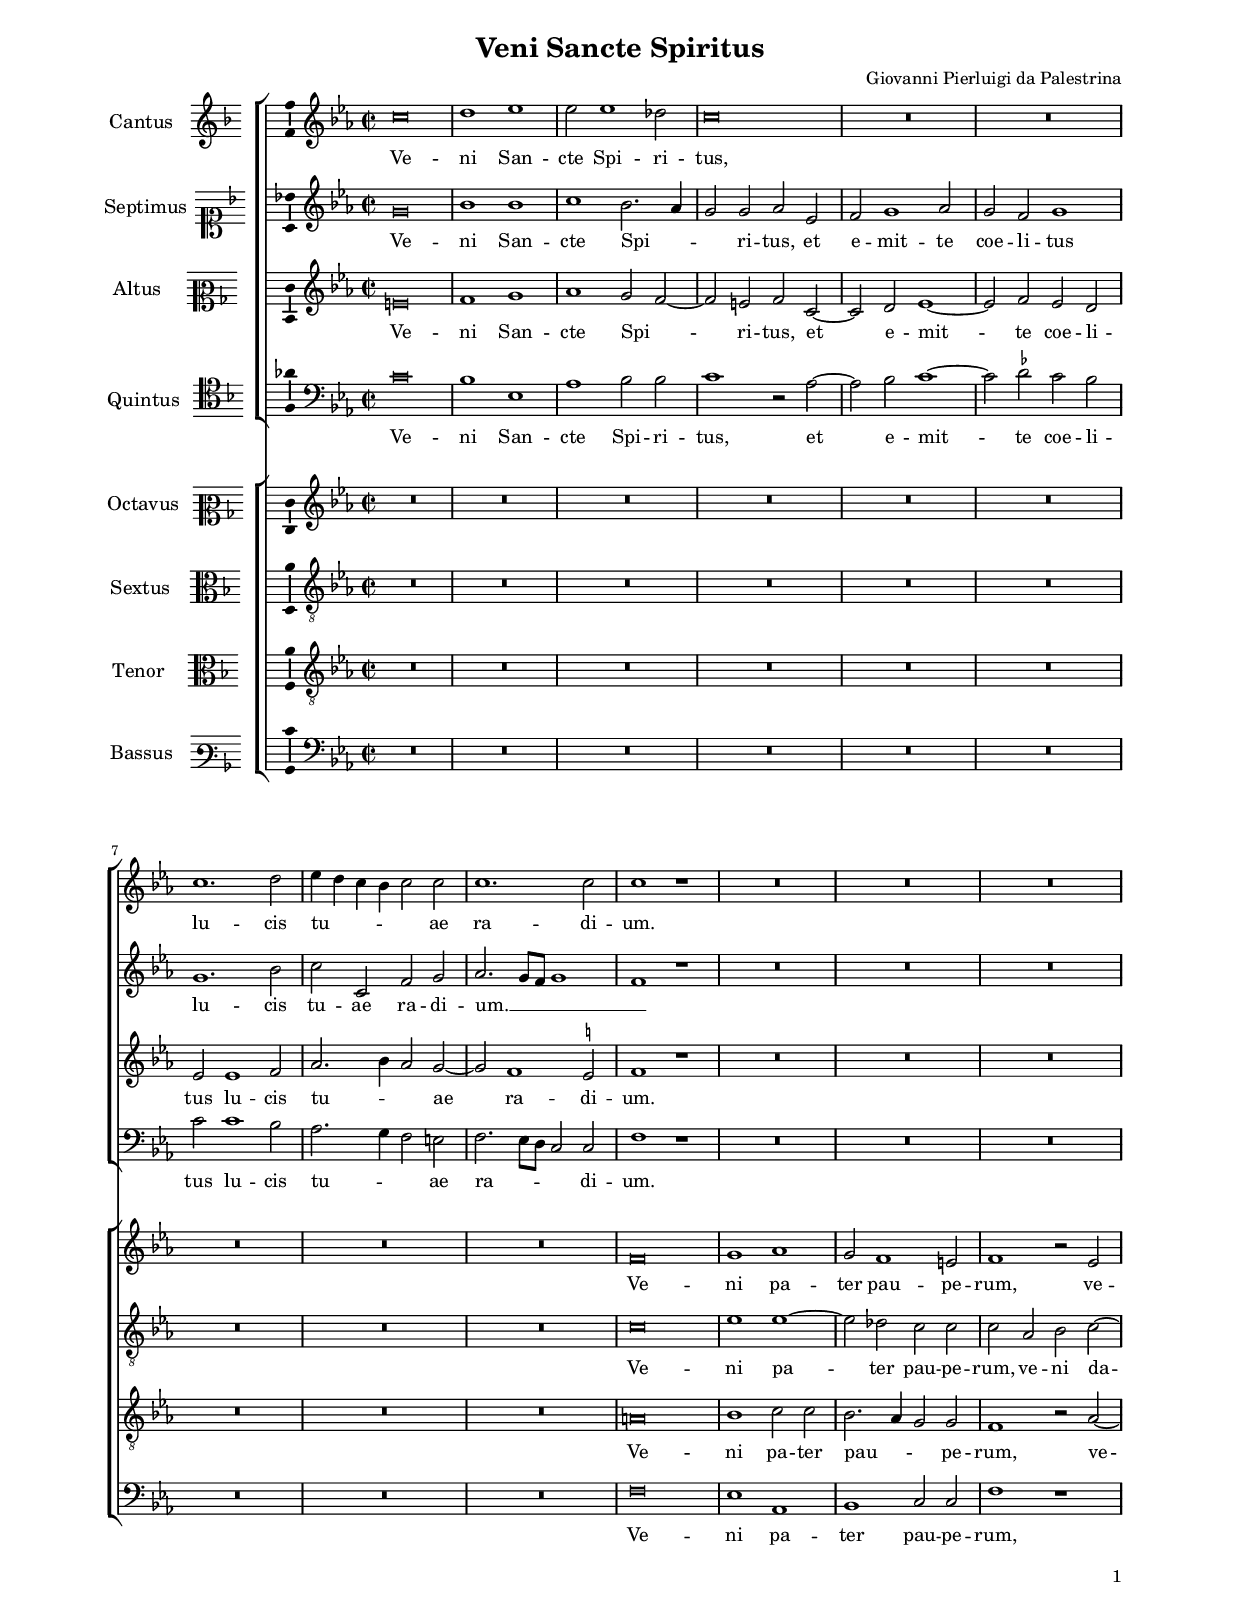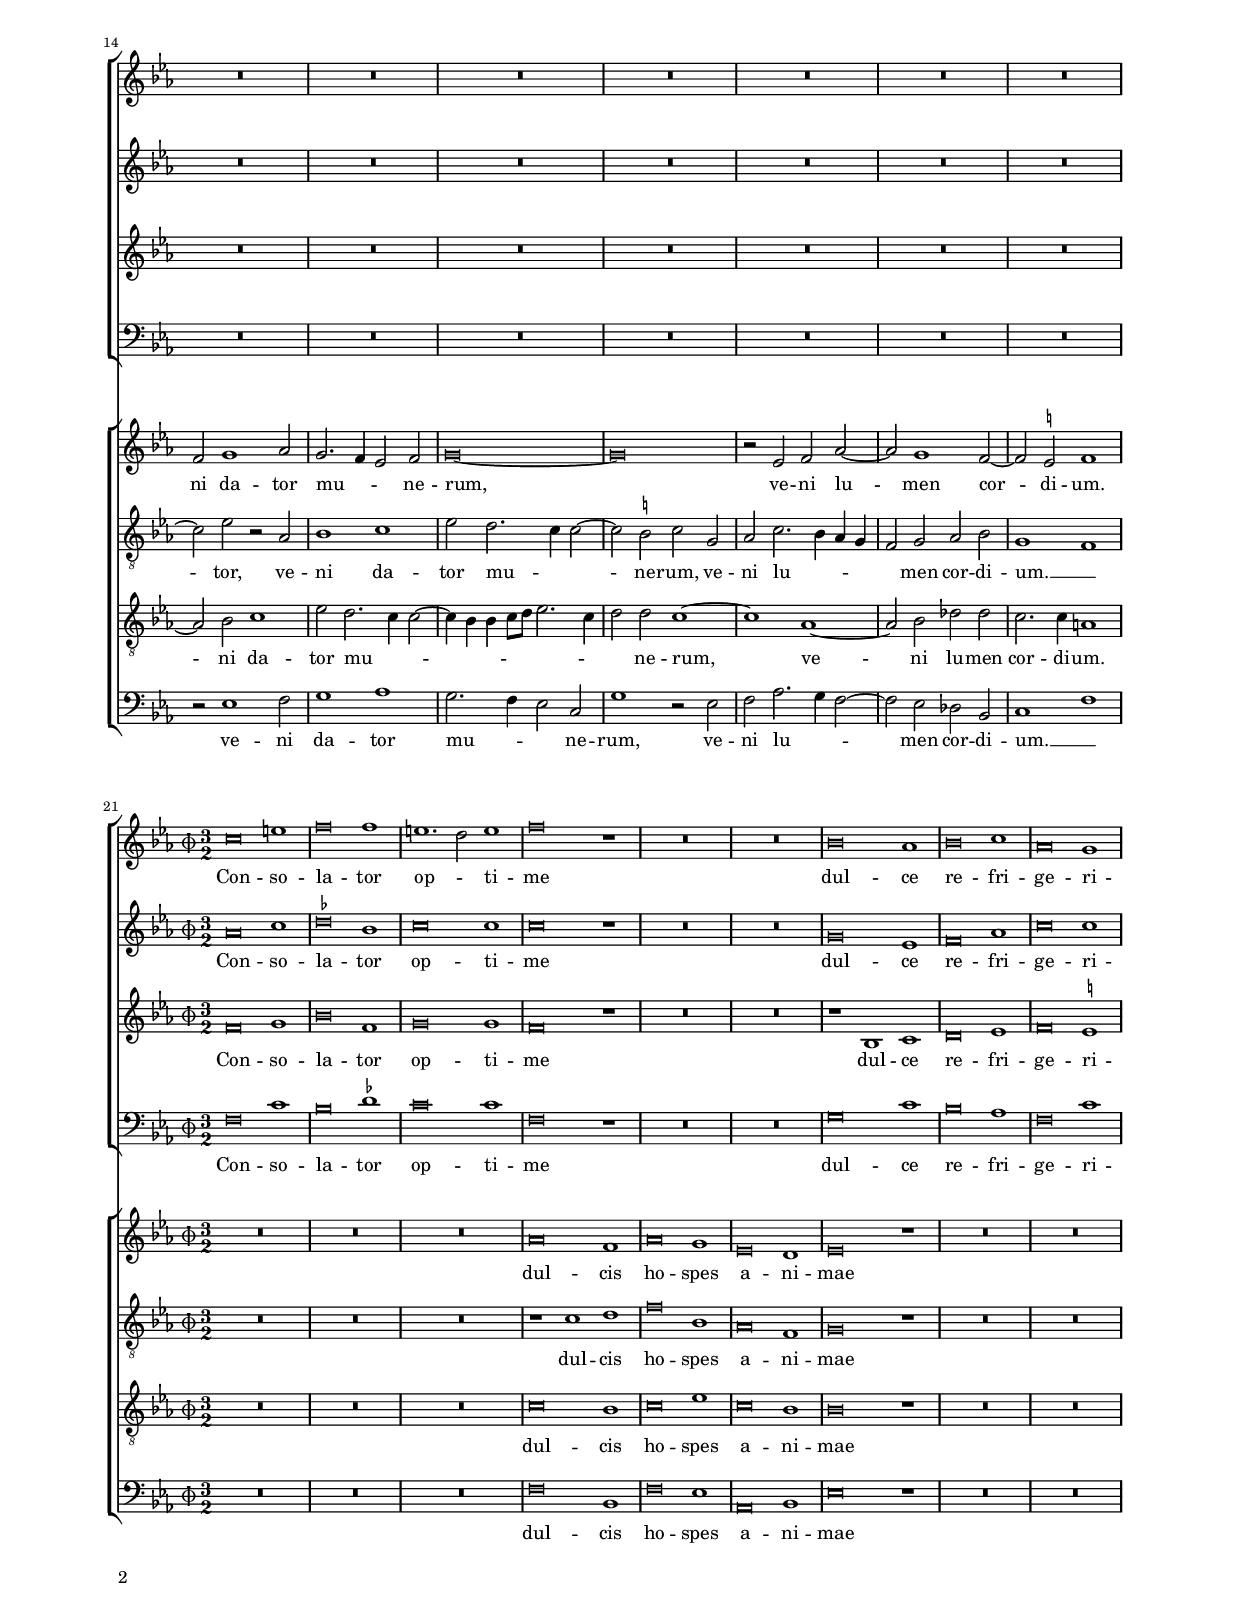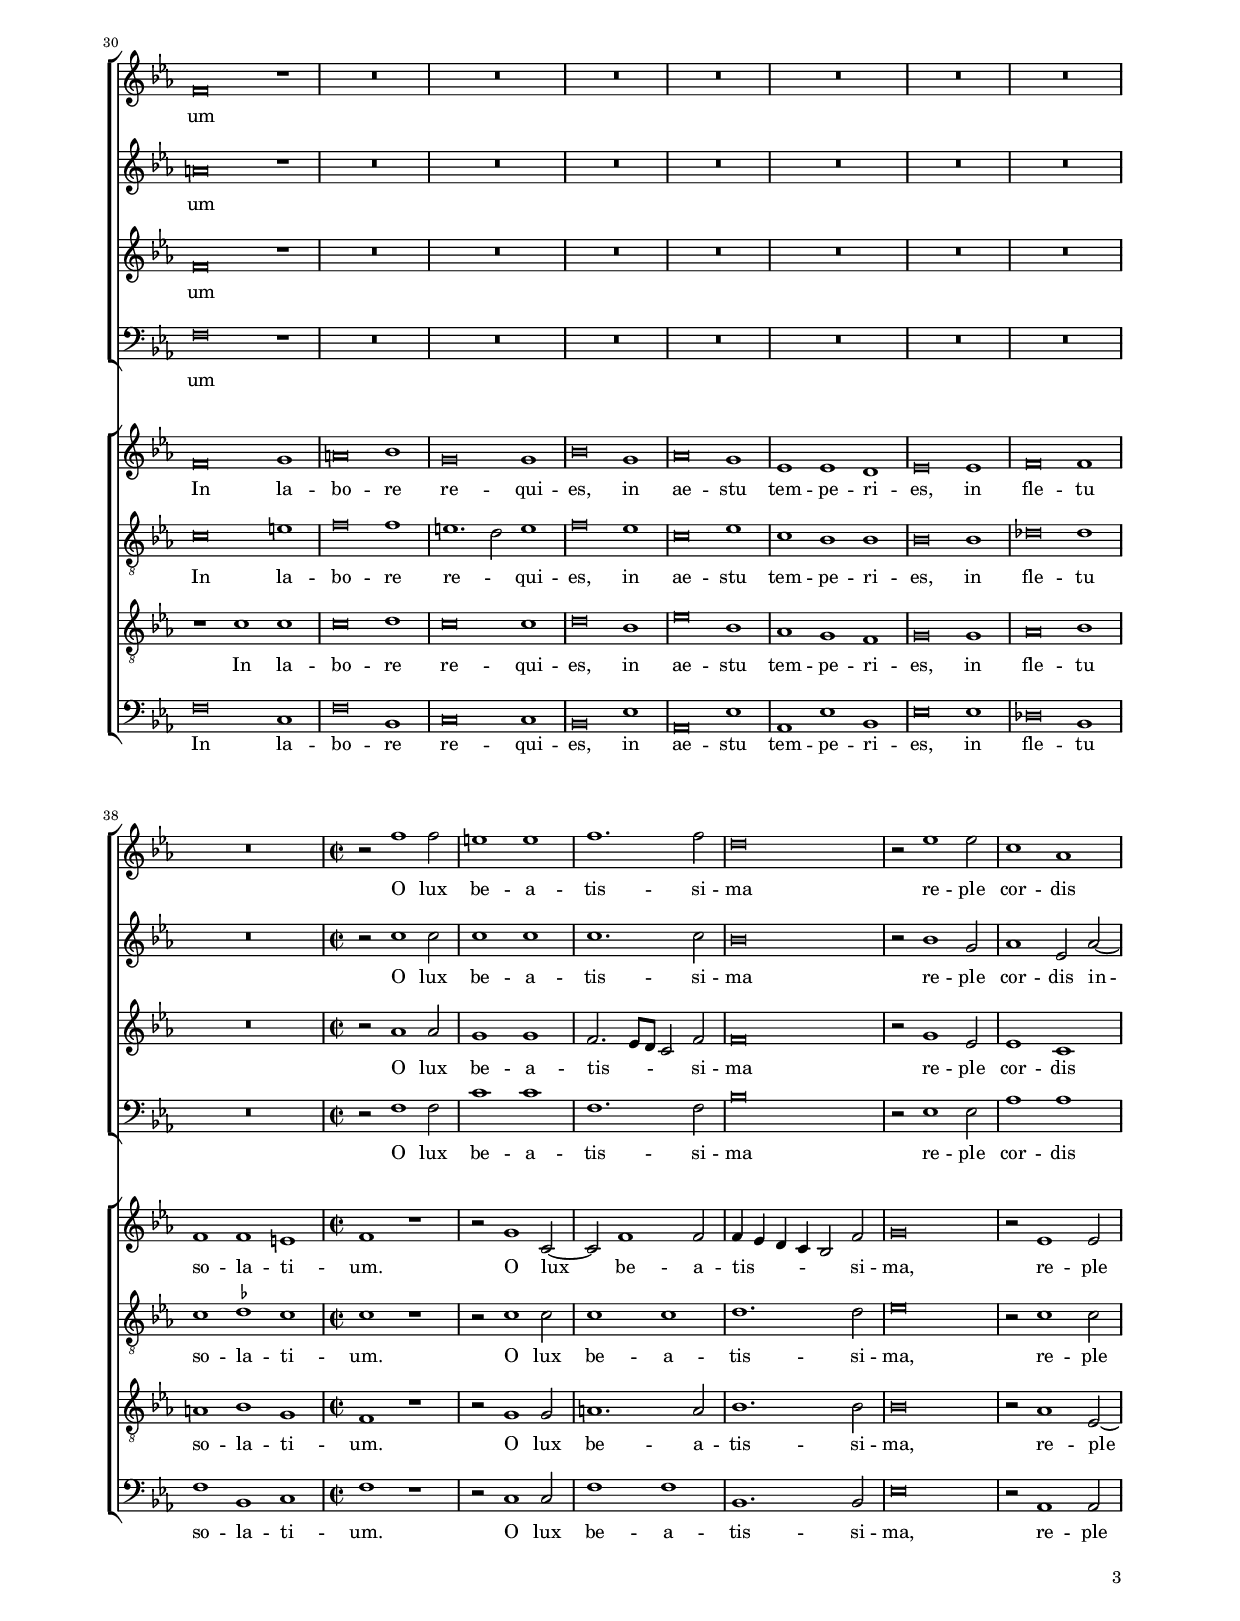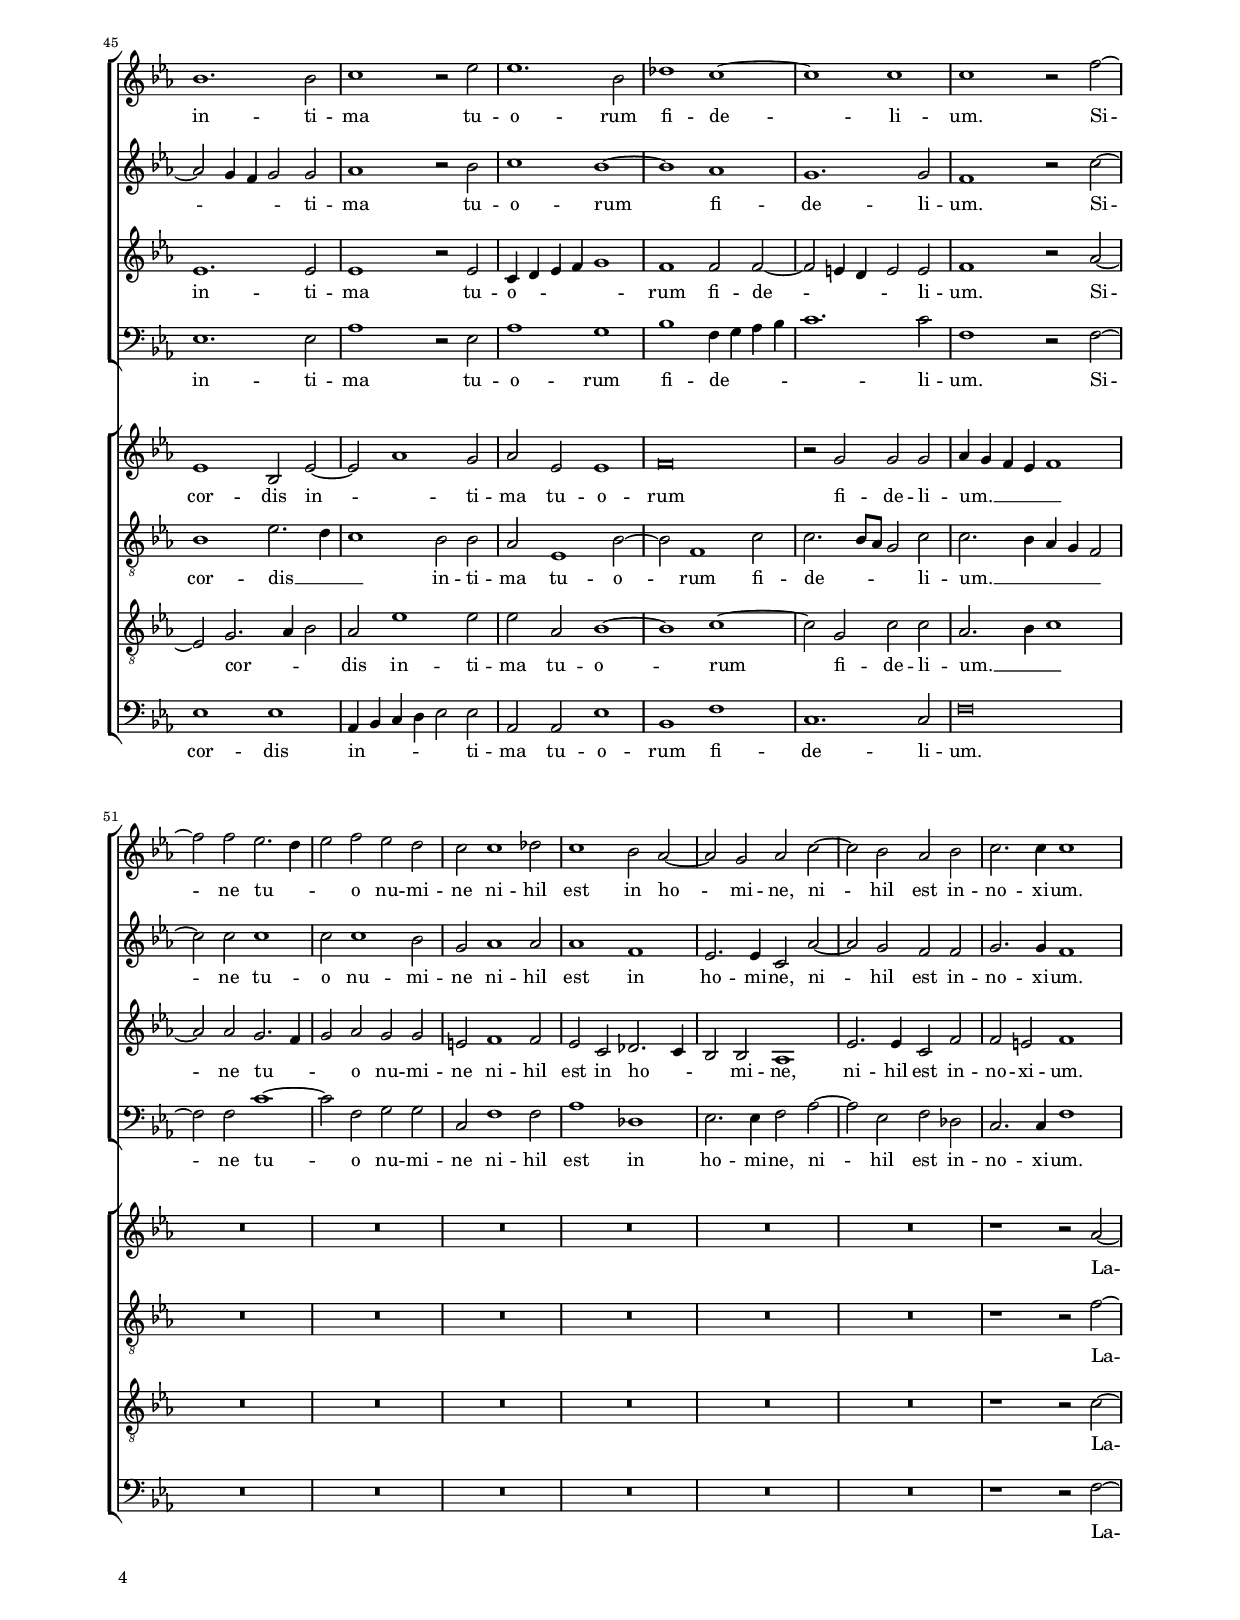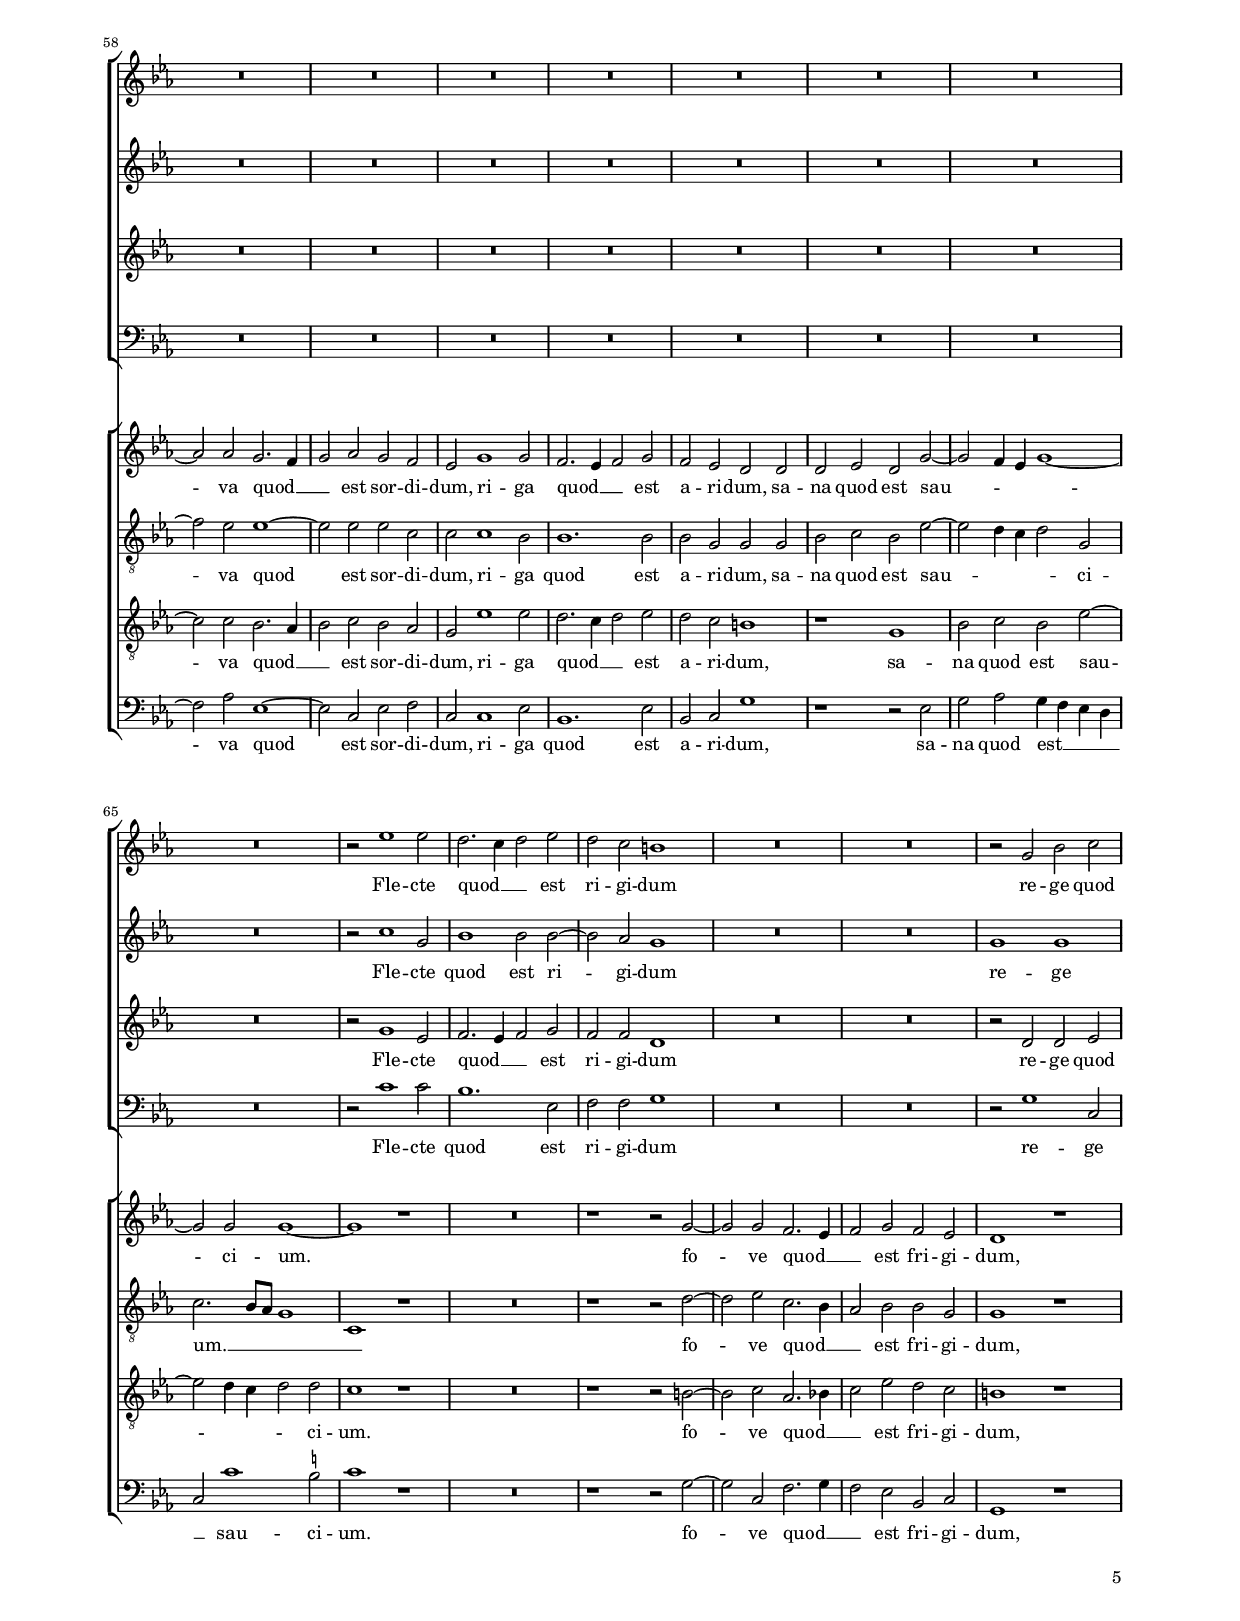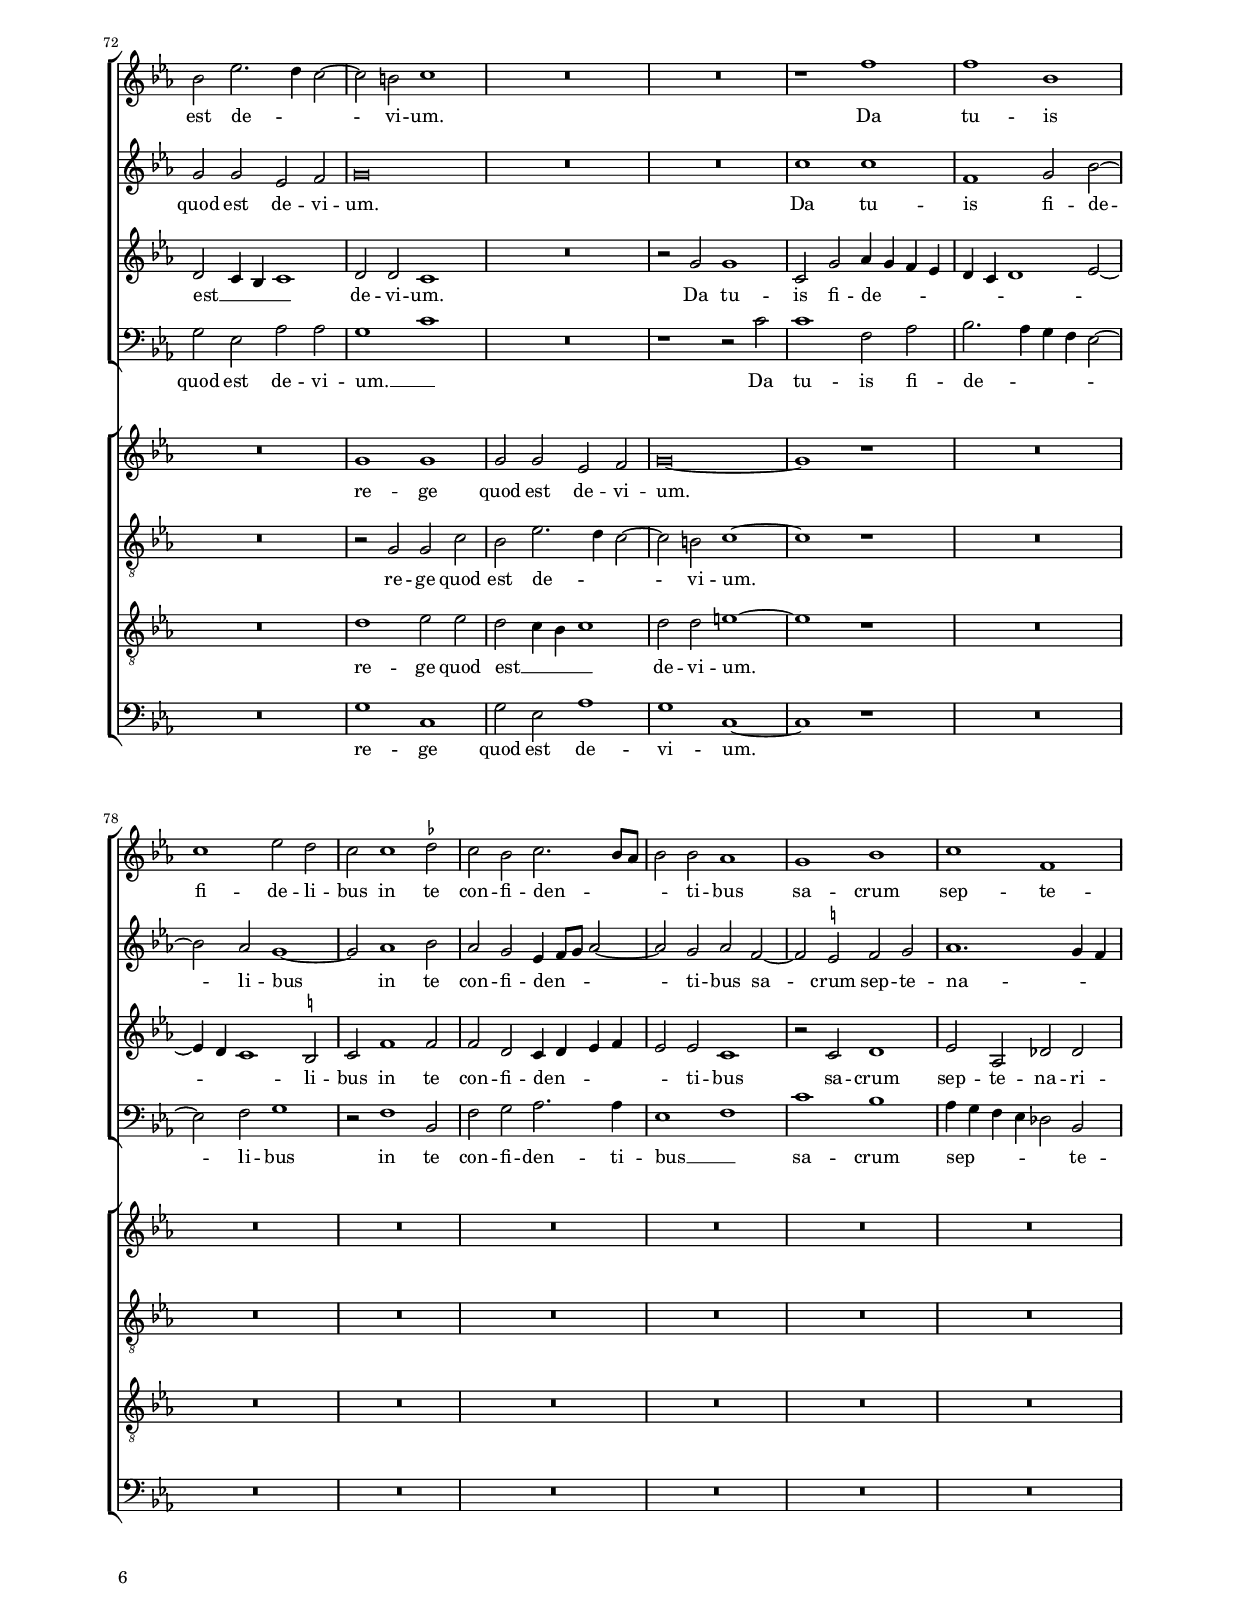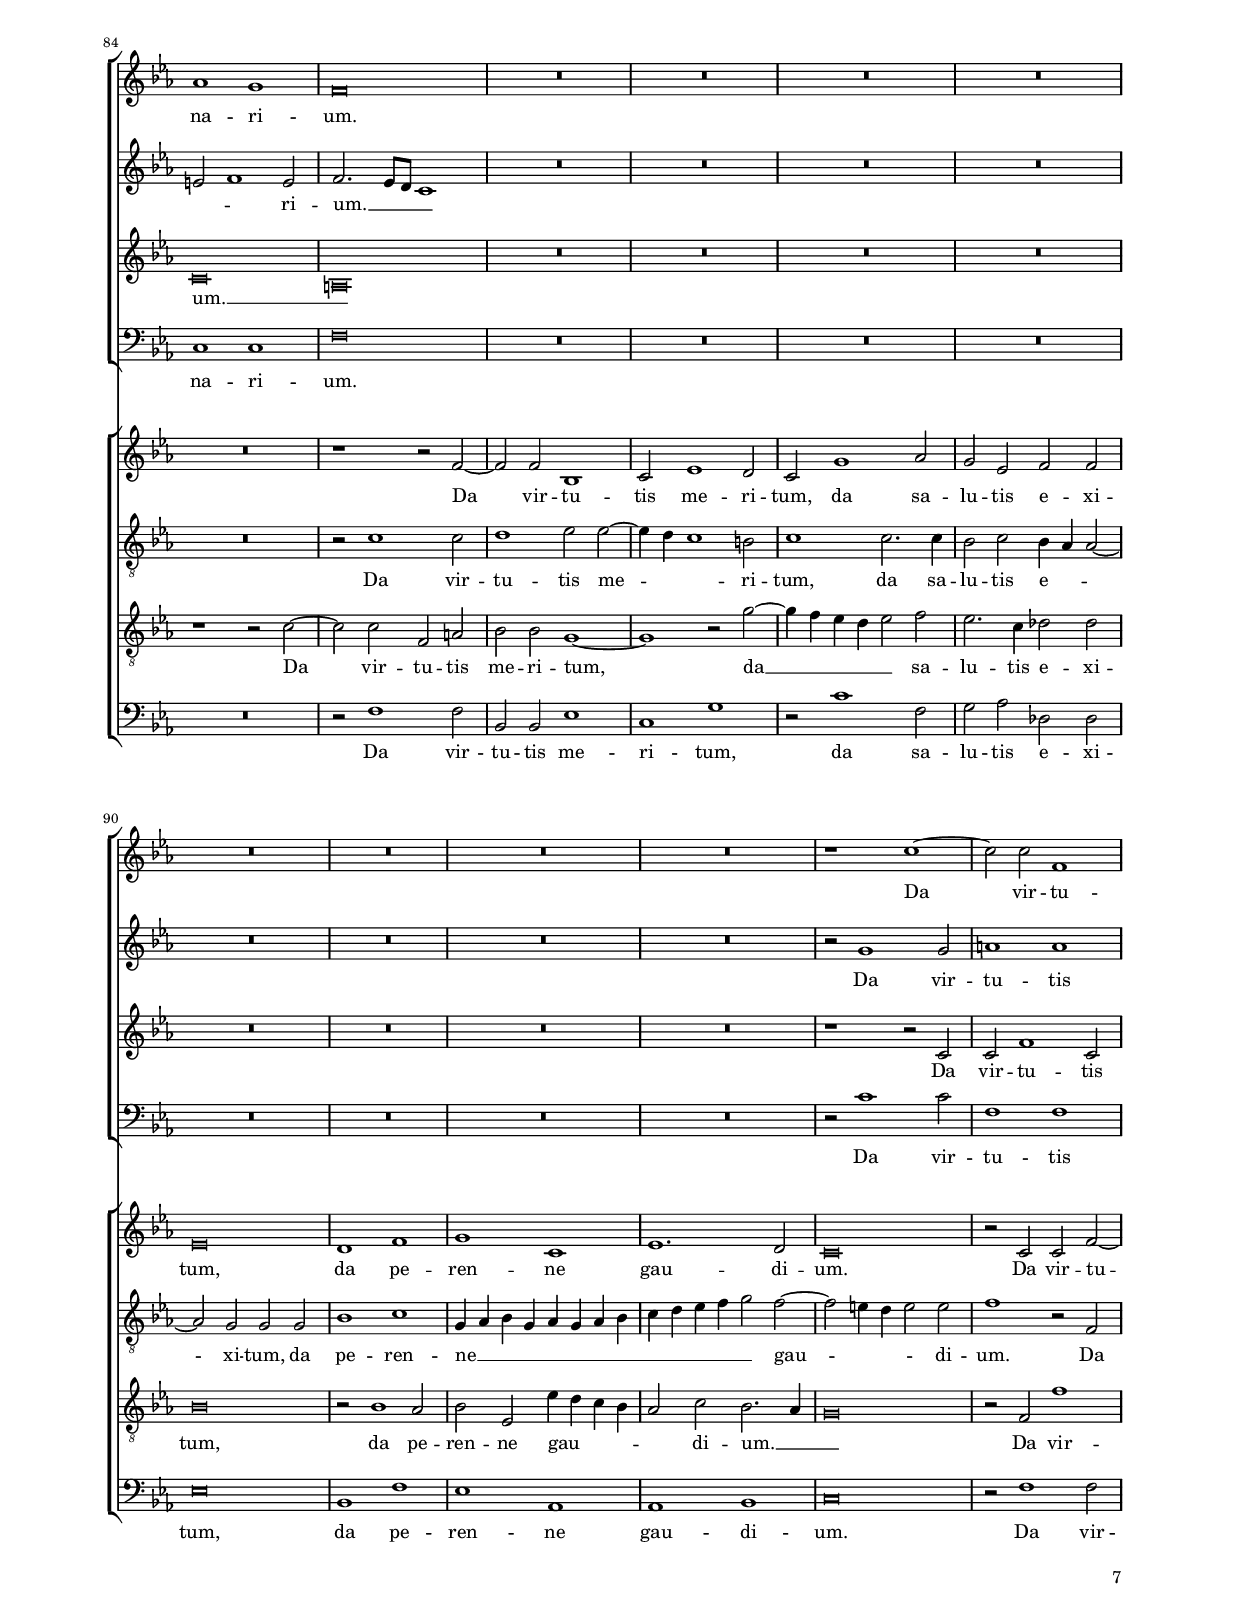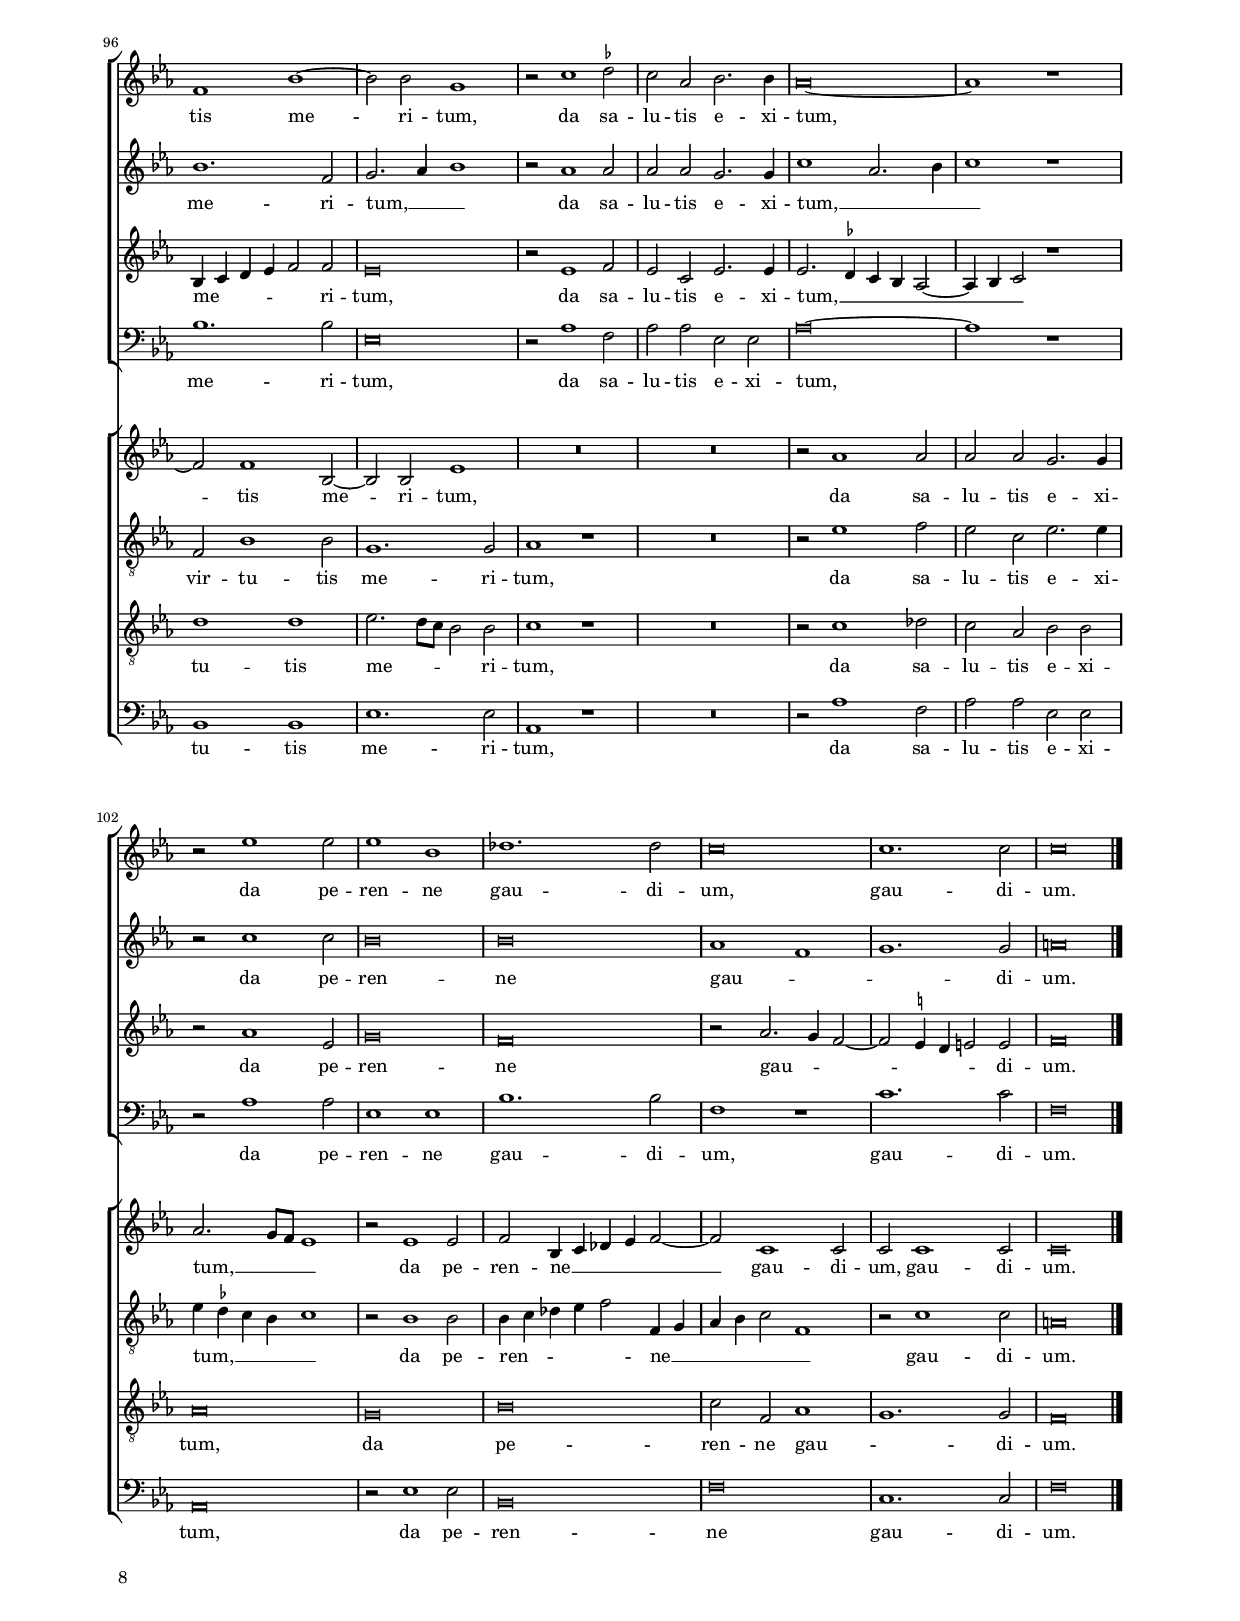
\header 
{
	title="Veni Sancte Spiritus"
	composer="Giovanni Pierluigi da Palestrina"
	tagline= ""
}

\version "2.22.0"
\language deutsch
#(set-global-staff-size 15)
% #(set-default-paper-size "letter")
#(ly:set-option 'point-and-click #f)


#(define ((double-time-signature glyph a b) grob)
   (grob-interpret-markup grob
          (markup #:override '(baseline-skip . 2.5) #:number
                  (#:line ((markup (#:musicglyph glyph))
                           (#:fontsize -1 #:column (a b)))))))

\paper
	{
	top-margin = 2 \cm
	bottom-margin = 1.4 \cm
	left-margin = 2 \cm
	right-margin = 2 \cm
	print-page-number = ##f
	ragged-bottom = ##f
	ragged-last-bottom = ##f
%   systems-per-page = 2
%   page-count = 8
	system-system-spacing = #'((basic-distance . 18) (minimum-distance . 14) (padding . 7) (strechability . 250))
        oddFooterMarkup=\markup   \fill-line { "" \fromproperty #'page:page-number-string }
        evenFooterMarkup=\markup  \fill-line { \fromproperty #'page:page-number-string "" }
        last-bottom-spacing = #'((basic-distance . 12) (minimum-distance . 7) (padding . 3))
	}

    
global =  
	{
	\key f \major
	\time 2/2 \set Score.measureLength = #(ly:make-moment 2/1)
    \set Score.tempoHideNote = ##t
    \tempo 2 = 100
    \skip 1*2*20 \break
    \once \override Score.TimeSignature.stencil = #(double-time-signature "timesig.mensural34" "3" "2") \time 3/1
    \tempo 1 = 130
    \skip 1*3*18
    \time 2/2 \set Score.measureLength = #(ly:make-moment 2/1)
    \tempo 2 = 100
    \skip 1*2*69 \bar "|."
	}

	ficta = { \once \set suggestAccidentals = ##t }
	
	forget = #(define-music-function (music) (ly:music?) #{
	\accidentalStyle forget
	$music
	\accidentalStyle default
	#})

	
incipitcantusprimus = \markup { \score {
	{
	\set Staff.instrumentName = \markup { \fontsize #1 "Cantus" }
	\key f \major
	\clef violin
	s4 \bar ""
	}
	\layout  {
	raggedright = ##t
	indent = 1.6 \cm
	line-width = 2.2\cm
	\context { \Staff \remove Time_signature_engraver }
	\override Staff.Clef.Y-extent = #'(0 . 0)
	}} \hspace #1 }
      
incipitaltusprimus = \markup { \score {
	{
	\set Staff.instrumentName = \markup { \fontsize #1 "Septimus" }
	\key f \major
	\clef soprano
	s4 \bar ""
	}
	\layout  {
	raggedright = ##t
	indent = 1.6 \cm
	line-width = 2.2\cm
	\context { \Staff \remove Time_signature_engraver }
	\override Staff.Clef.Y-extent = #'(0 . 0)
	}} \hspace #1 }
      
incipittenorprimus = \markup { \score {
	{
	\set Staff.instrumentName = \markup { \fontsize #1 "Altus" }
	\key f \major
	\clef mezzosoprano
	s4 \bar ""
	}
	\layout  {
	raggedright = ##t
	indent = 1.6 \cm
	line-width = 2.2\cm
	\context { \Staff \remove Time_signature_engraver }
	\override Staff.Clef.Y-extent = #'(0 . 0)
	}} \hspace #1 }

incipitbassusprimus = \markup { \score {
	{
	\set Staff.instrumentName = \markup { \fontsize #1 "Quintus" }
	\key f \major
	\clef tenor
        s4 \bar ""
	}
	\layout  {
	raggedright = ##t
	indent = 1.6 \cm
	line-width = 2.2\cm
	\context { \Staff \remove Time_signature_engraver }
	\override Staff.Clef.Y-extent = #'(0 . 0)
	}} \hspace #1 }

    
incipitcantussecundus = \markup { \score {
	{
	\set Staff.instrumentName = \markup { \fontsize #1 "Octavus" }
	\key f \major
	\clef mezzosoprano
	s4 \bar ""
	}
	\layout  {
	raggedright = ##t
	indent = 1.6 \cm
	line-width = 2.2\cm
	\context { \Staff \remove Time_signature_engraver }
	\override Staff.Clef.Y-extent = #'(0 . 0)
	}} \hspace #1 }


incipitaltussecundus = \markup { \score {
	{
	\set Staff.instrumentName = \markup { \fontsize #1 "Sextus" }
	\key f \major
	\clef alto
	s4 \bar ""
	}
	\layout  {
	raggedright = ##t
	indent = 1.6 \cm
	line-width = 2.2\cm
	\context { \Staff \remove Time_signature_engraver }
	\override Staff.Clef.Y-extent = #'(0 . 0)
	}} \hspace #1 }


incipittenorsecundus = \markup { \score {
	{
	\set Staff.instrumentName = \markup { \fontsize #1 "Tenor" }
	\key f \major
	\clef alto
	s4 \bar ""
	}
	\layout  {
	raggedright = ##t
	indent = 1.6 \cm
	line-width = 2.2\cm
	\context { \Staff \remove Time_signature_engraver }
	\override Staff.Clef.Y-extent = #'(0 . 0)
	}} \hspace #1 }	


incipitbassussecundus = \markup { \score {
	{
	\set Staff.instrumentName = \markup { \fontsize #1 "Bassus" }
	\key f \major
	\clef varbaritone
	s4 \bar ""
	}
	\layout  {
	raggedright = ##t
	indent = 1.6 \cm
	line-width = 2.2\cm
	\context { \Staff \remove Time_signature_engraver }
	\override Staff.Clef.Y-extent = #'(0 . 0)
	}} \hspace #1 }

   
cantusprimus =  \relative c'' % Cantus with violin clef
	{
	d\breve
	e1 f
	f2 f1 es2
	d\breve
%5
	R\breve |
	R\breve
	d1. e2
	f4 e d c d2 d
	d1. d2
%10
	d1 r |
	R\breve
	R\breve
	R\breve
	R\breve
%15
	R\breve |
	R\breve
	R\breve
	R\breve
	R\breve
%20
	R\breve |
% Triple time
    d\breve fis1
	g\breve g1
	fis1. e2 fis1
	g\breve r1
%25
    R\breve.
	R\breve. |
	c,\breve b1
	c\breve d1
	b\breve a1
%30
    g\breve r1
	R\breve. |
	R\breve.
	R\breve.
	R\breve.
%35
    R\breve.
	R\breve. |
	R\breve.
    R\breve.	
% End of triple time
	r2 g'1 g2
%40
	fis1 fis |
	g1. g2
	e\breve
	r2 f1 f2
	d1 b
%45
	c1. c2 |
	d1 r2 f
	f1. c2
	es1 d~
	d1 d
%50
	d1 r2 g~ |
	g2 g f2. e4
	f2 g f e
	d2 d1 es2
	d1 c2 b~
%55
	b2 a b d~ |
	d2 c b c
	d2. d4 d1
	R\breve
	R\breve
%60
	R\breve |
	R\breve
	R\breve
	R\breve
	R\breve
%65
	R\breve |
	r2 f1 f2
	e2. d4 e2 f
	e2 d cis1
	R\breve
%70
	R\breve |
	r2 a c d
	c2 f2. e4 d2~
	d2 cis d1
	R\breve
%75
	R\breve |
	r1 g
	g1 c,
	d1 f2 e
	d2 d1 \ficta es2
%80
	d2  c d2. c8 b |
	c2 c b1
	a1 c
	d1 g,
	b1 a
%85
	g\breve |
	R\breve
	R\breve
	R\breve
	R\breve
%90
	R\breve |
	R\breve
	R\breve
	R\breve
	r1 d'~
%95
	d2 d g,1 |
	g1 c~
	c2 c a1
	r2 d1 \ficta es2
	d2 b c2. c4
%100
	b\breve~ |
	b1 r
	r2 f'1 f2
	f1 c
	es1. es2
%105
	d\breve |
	d1. d2
	d\breve |
	}

altusprimus =  \relative c' % Septimus with soprano clef
    {
	a'\breve
	c1 c
	d1 c2. b4
	a2 a b f
%5
	g2 a1 b2 |
	a2 g a1
	a1. c2
	d2 d, g a
	b2. a8 g a1
%10
	g1 r |
	R\breve
	R\breve
	R\breve
	R\breve
%15
	R\breve |
	R\breve
	R\breve
	R\breve
	R\breve
%20
	R\breve |
% Triple time
    b\breve d1
	\ficta es\breve c1
	d\breve d1
	d\breve r1
%25
    R\breve.
	R\breve. |
	a\breve f1
	g\breve b1
	d\breve d1
%30
    h\breve r1
	R\breve. |
	R\breve.
	R\breve.
	R\breve.
%35
    R\breve.
	R\breve. |
	R\breve.
	R\breve.
% End of triple time
	r2 d1 d2
%40
    d1 d
    d1. d2 |	
	c\breve
	r2 c1 a2
	b1 f2 b~
%45
    b2 a4 g a2 a
	b1 r2 c |
	d1 c~
	c1 b
	a1. a2
%50
    g1 r2 d'~
    d2 d d1 |	
	d2 d1 c2
	a2 b1 b2
	b1 g
%55
    f2. f4 d2 b'~
	b2 a g g |
	a2. a4 g1
	R\breve
	R\breve
%60
    R\breve
	R\breve |
	R\breve
	R\breve
	R\breve
%65
    R\breve
	r2 d'1 a2 |
	c1 c2 c~
	c2 b a1
	R\breve
%70
    R\breve
	a1 a |
	a2 a f g
	a\breve
	R\breve
%75
    R\breve
	d1 d |
	g,1 a2 c~
	c2 b a1~
	a2 b1 c2
%80
    b2 a f4 g8 a b2~
	b2 a b g~ |
	g2 \ficta fis g a
	b1. a4 g
	fis2 g1 fis2
%85
    g2. f8 e d1
	R\breve |
	R\breve
	R\breve
	R\breve
%90
    R\breve
	R\breve |
	R\breve
	R\breve
	r2 a'1 a2
%95
    h1 h
	c1. g2 |
	a2. b4 c1
	r2 b1 b2
	b2 b a2. a4
%100
    d1 b2. c4
	d1 r |
	r2 d1 d2
	c\breve
	c\breve
%105
    b1 g
	a1. a2 |
	h\breve |
	}

tenorprimus =  \relative c' % Altus with mezzosoprano clef
	{
	fis\breve
	g1 a
	b1 a2 g~
	g2 fis g d~
%5
	d2 e f1~ |
	f2 g f e
	f2 f1 g2
	b2. c4 b2 a~
	a2 g1 \ficta fis2
%10
	g1 r |
	R\breve
	R\breve
	R\breve
	R\breve
%15
	R\breve |
	R\breve
	R\breve
	R\breve
	R\breve
%20
	R\breve |
% Triple time
	g\breve a1
	c\breve g1
	a\breve a1
	g\breve r1
%25
	R\breve. |
	R\breve.
	r1 c, d
	e\breve f1
	g\breve \ficta fis1
%30
	g\breve r1 |
	R\breve.
	R\breve.
	R\breve.
	R\breve.
%35
	R\breve. |
	R\breve.
	R\breve.
	R\breve.
% End of triple time
    r2 b1 b2
%40
	a1 a |
	g2. f8 e d2 g
	g\breve
	r2 a1 f2
	f1 d
%45
	f1. f2 |
	f1 r2 f
	d4 e f g a1
	g1 g2 g~
	g2 fis4 e fis2 fis
%50
	g1 r2 b~ |
	b2 b a2. g4
	a2 b a a
	fis2 g1 g2
	f2 d es2. d4
%55
    c2 c b1 |	
	f'2. f4 d2 g
	g2 fis g1
	R\breve
	R\breve
%60
	R\breve |
	R\breve
	R\breve
	R\breve
	R\breve
%65
	R\breve |
	r2 a1 f2
	g2. f4 g2 a
	g2 g e1
	R\breve
%70
	R\breve |
	r2 e e f
	e2 d4 c d1
	e2 e d1
	R\breve
%75
	r2 a' a1 |
	d,2 a' b4 a g f
	e4 d e1 f2~
	f4 e d1 \ficta cis2
	d2 g1 g2
%80
	g2 e d4 e f g |
	f2 f d1
	r2 d e1
	f2 b, es es
	d\breve
%85
	h\breve |
	R\breve
	R\breve
	R\breve
	R\breve
%90
	R\breve |
	R\breve
	R\breve
	R\breve
	r1 r2 d
%95
	d2 g1 d2 |
	c4 d e f g2 g
	f\breve
	r2 f1 g2
	f2 d f2. f4
%100
	f2. \ficta es4 d c b2~ |
	b4 c d2 r1
	r2 b'1 f2
	a\breve
	g\breve
%105
	r2 b2. a4 g2~ |
	g2 \ficta fis4 e fis!2 fis
	g\breve |
	}

bassusprimus  =  \relative c % Quintus with tenor clef
	{
	d'\breve
	c1 f,
	b1 c2 c
	d1 r2 b~
%5
	b2 c d1~ |
	d2 \ficta es d c
	d2 d1 c2
	b2. a4 g2 fis
	g2. f8 e d2 d
%10
	g1 r |
	R\breve
	R\breve
	R\breve
	R\breve
%15
	R\breve |
	R\breve
	R\breve
	R\breve
	R\breve
%20
	R\breve |
% Triple time
    g\breve d'1
	c\breve \ficta es1
	d\breve d1
	g,\breve r1
%25
	R\breve. |
	R\breve.
	a\breve d1
	c\breve b1
	g\breve d'1
%30
	g,\breve r1 |
	R\breve.
	R\breve.
	R\breve.
	R\breve.
%35
	R\breve. |
	R\breve.
	R\breve.
	R\breve.
% End of triple time
	r2 g1 g2
%40
	d'1 d |
	g,1. g2
	c\breve
	r2 f,1 f2
	b1 b
%45
	f1. f2 |
	b1 r2 f
	b1 a
	c1 g4 a b c
	d1. d2
%50
	g,1 r2 g~ |
	g2 g d'1~
	d2 g, a a
	d,2 g1 g2
	b1 es,
%55
	f2. f4 g2 b~ |
	b2 f g es
	d2. d4 g1
	R\breve
	R\breve
%60
	R\breve |
	R\breve
	R\breve
	R\breve
	R\breve
%65
	R\breve |
	r2 d'1 d2
	c1. f,2
	g2 g a1
	R\breve
%70
	R\breve |
	r2 a1 d,2
	a'2 f b b
	a1 d
	R\breve
%75
	r1 r2 d |
	d1 g,2 b
	c2. b4 a g f2~
	f2 g a1
	r2 g1 c,2
%80
	g'2 a b2. b4 |
	f1 g
	d'1 c
	b4 a g f es2 c
	d1 d
%85
	g\breve |
	R\breve
	R\breve
	R\breve
	R\breve
%90
	R\breve |
	R\breve
	R\breve
	R\breve
	r2 d'1 d2
%95
	g,1 g |
	c1. c2
	f,\breve
	r2 b1 g2
	b2 b f f
%100
	b\breve~ |
	b1 r
	r2 b1 b2
	f1 f
	c'1. c2
%105
	g1 r |
	d'1. d2
	g,\breve |
	}

        
cantussecundus =  \relative c' % Octavus with mezzosoprano clef
	{
	R\breve
	R\breve
	R\breve
	R\breve
%5
	R\breve |
	R\breve
	R\breve
	R\breve
	R\breve
%10
	g'\breve |
	a1 b
	a2 g1 fis2
	g1 r2 f
	g2 a1 b2
%15
	a2. g4 f2 g |
	a\breve~
	a\breve
	r2 f g b~
	b2 a1 g2~
%20
	g2 \ficta fis g1 |
% Triple time
    R\breve.
	R\breve.
	R\breve.
	b\breve g1
%25
	b\breve a1 |
	f\breve e1
	f\breve r1
	R\breve.
	R\breve.
%30
	g\breve a1 |
	h\breve c1
	a\breve a1
	c\breve a1
	b\breve a1
%35
	f1 f e |
	f\breve f1
	g\breve g1
	g1 g fis
% End of triple time
	g1 r
%40
	r2 a1 d,2~ |
	d2 g1 g2
	g4 f e d c2 g'
	a\breve
	r2 f1 f2
%45
	f1 c2 f~ |
	f2 b1 a2
	b2 f f1
	g\breve
	r2 a a a
%50
	b4 a g f g1 |
	R\breve
	R\breve
	R\breve
	R\breve
%55
	R\breve |
	R\breve
	r1 r2 b~
	b2 b a2. g4
	a2 b a g
%60
	f2 a1 a2 |
	g2. f4 g2 a
	g2 f e e
	e2 f e a~
    a2 g4 f a1~
%65
	a2 a a1~ |
	a1 r
	R\breve
	r1 r2 a~
	a2 a g2. f4
%70
	g2 a g f |
	e1 r
	R\breve
	a1 a
	a2 a f g
%75
	a\breve~ |
	a1 r
	R\breve
	R\breve
	R\breve
%80
	R\breve |
	R\breve
	R\breve
	R\breve
	R\breve
%85
	r1 r2 g~ |
	g2 g c,1
	d2 f1 e2
	d2 a'1 b2
	a2 f g g
%90
	f\breve |
	e1 g
	a1 d,
	f1. e2
	d\breve
%95
	r2 d d g~ |
	g2 g1 c,2~
	c2 c f1
	R\breve
	R\breve
%100
	r2 b1 b2 |
    b2 b a2. a4
    b2. a8 g f1
    r2 f1 f2 
    g2 c,4 d es4 f g2~
%105
	g2 d1 d2 |
	d2 d1 d2
	d\breve |
	}

altussecundus =  \relative c' % Sextus with alto clef
	{
	R\breve
	R\breve
	R\breve
	R\breve
%5
	R\breve |
	R\breve
	R\breve
	R\breve
	R\breve
%10
	d\breve |
	f1 f~
	f2 es d d
	d2 b c d~
	d2 f r b,
%15
	c1 d |
	f2 e2. d4 d2~
	d2 \ficta cis d a
	b2 d2. c4 b a
	g2 a b c
%20
	a1 g |
% Triple time
	R\breve.
	R\breve.
	R\breve.
	r1 d' e
%25
	g\breve c,1 |
	b\breve g1
	a\breve r1
	R\breve.
	R\breve.
%30
	d\breve fis1 |
	g\breve g1
	fis1. e2 fis1
	g\breve f1
	d\breve f1
%35
	d1 c c |
	c\breve c1
	es\breve es1
	d1 \ficta es d
% End of triple time
    d1 r
%40
	r2 d1 d2 |
	d1 d
	e1. e2
	f\breve
	r2 d1 d2
%45
	c1 f2. e4 |
	d1 c2 c
	b2 f1 c'2~
	c2 g1 d'2
	d2. c8 b a2 d
%50
	d2. c4 b a g2 |
	R\breve
	R\breve
	R\breve
	R\breve
%55
	R\breve |
	R\breve
	r1 r2 g'~
	g2 f f1~
	f2 f f d
%60
	d2 d1 c2 |
	c1. c2
	c2 a a a
	c2 d c f~
	f2 e4 d e2 a,
%65
	d2. c8 b a1 |
	d,1 r
	R\breve
	r1 r2 e'~
	e2 f d2. c4
%70
	b2 c c a |
	a1 r
	R\breve
	r2 a a d
	c2 f2. e4 d2~
%75
	d2 cis d1~ |
	d1 r
	R\breve
	R\breve
	R\breve
%80
	R\breve |
	R\breve
	R\breve
	R\breve
	R\breve
%85
	r2 d1 d2 |
	e1 f2 f~
	f4 e d1 cis2
	d1 d2. d4
	c2 d c4 b b2~
%90
	b2 a a a |
	c1 d
	a4 b c a b a b c
	d4 e f g a2 g~
	g2 fis4 e fis2 fis
%95
	g1 r2 g, |
	g2 c1 c2
	a1. a2
	b1 r
	R\breve
%100
	r2 f'1 g2 |
	f2 d f2. f4
	f4 \ficta es d c d1
	r2 c1 c2
	c4 d es f g2 g,4 a
%105
	b4 c d2 g,1 |
	r2 d'1 d2
	h\breve |
    }

tenorsecundus =  \relative c' % Tenor with alto clef
	{
	R\breve
	R\breve
	R\breve
	R\breve
%5
	R\breve |
	R\breve
	R\breve
	R\breve
	R\breve
%10
	h\breve |
	c1 d2 d
	c2. b4 a2 a
	g1 r2 b~
	b2 c d1
%15
	f2 e2. d4 d2~ |
	d4 c c d8 e f2. d4
	e2 e d1~
	d1 b~
	b2 c es es
%20
	d2. d4 h1 |
% Triple time
	R\breve.
	R\breve.
	R\breve.
	d\breve c1
%25
	d\breve f1 |
	d\breve c1
	c\breve r1
	R\breve.
	R\breve.
%30
	r1 d d |
	d\breve e1
	d\breve d1
	e\breve c1
	f\breve c1
%35
	b1 a g |
	a\breve a1
	b\breve c1
	h1 c a
% End of triple time
	g1 r
%40
	r2 a1 a2 |
	h1. h2
	c1. c2
	c\breve
	r2 b1 f2~
%45
	f2 a2. b4 c2 |
	b2 f'1 f2
	f2 b, c1~
	c1 d~
	d2 a d d
%50
	b2. c4 d1 |
	R\breve
	R\breve
	R\breve
	R\breve
%55
	R\breve |
	R\breve
	r1 r2 d~
	d2 d c2. b4
	c2 d c b
%60
	a2 f'1 f2 |
	e2. d4 e2 f
	e2 d cis1
	r1 a
	c2 d c f~
%65
	f2 e4 d e2 e |
	d1 r
	R\breve
	r1 r2 cis~
	cis2 d b2. c4
%70
	d2 f e d |
	cis1 r
	R\breve
	e1 f2 f
	e2 d4 c d1
%75
	e2 e fis1~ |
	fis1 r
	R\breve
	R\breve
	R\breve
%80
	R\breve |
	R\breve
	R\breve
	R\breve
	r1 r2 d~
%85
    d2 d g, h |	
	c2 c a1~
	a1 r2 a'~
	a4 g f e f2 g
	f2. d4 es2 es
%90
	c\breve |
	r2 c1 b2
	c2 f, f'4 e d c
	b2 d c2. b4
	a\breve
%95
	r2 g g'1 |
	e1 e
	f2. e8 d c2 c
	d1 r
	R\breve
%100
	r2 d1 es2 |
	d2 b c c
	b\breve
	a\breve
	c\breve
%105
	d2 g, b1 |
	a1. a2
	g\breve |
	}

bassussecundus =  \relative c % Bassus with baritone clef
	{
	R\breve
	R\breve
	R\breve
	R\breve
%5
	R\breve |
	R\breve
	R\breve
	R\breve
	R\breve
%10
	g'\breve |
	f1 b,
	c1 d2 d
	g1 r
	r2 f1 g2
%15
	a1 b |
	a2. g4 f2 d
	a'1 r2 f
	g2 b2. a4 g2~
	g2 f es c
%20
	d1 g |
% Triple time
    R\breve.
	R\breve.
	R\breve.
	g\breve c,1
%25
	g'\breve f1 |
	b,\breve c1
	f\breve r1
	R\breve.
	R\breve.
%30
	g\breve d1 |
	g\breve c,1
	d\breve d1
	c\breve f1
	b,\breve f'1
%35
	b,1 f' c |
	f\breve f1
	es\breve c1
	g'1 c, d
% End of triple time
	g1 r
%40
	r2 d1 d2 |
	g1 g
	c,1. c2
	f\breve
	r2 b,1 b2
%45
	f'1 f |
	b,4 c d e f2 f
	b,2 b f'1
	c1 g'
	d1. d2
%50
	g\breve |
	R\breve
	R\breve
	R\breve
	R\breve
%55
	R\breve |
	R\breve
	r1 r2 g~
	g2 b f1~
	f2 d f g
%60
	d2 d1 f2 |
	c1. f2
	c2 d a'1
	r1 r2 f
	a2 b a4 g f e
%65
	d2 d'1 \ficta cis2 |
	d1 r
	R\breve
	r1 r2 a~
	a2 d, g2. a4
%70
	g2 f c d |
	a1 r
	R\breve
	a'1 d,
	a'2 f b1
%75
	a1 d,~ |
	d1 r
	R\breve
	R\breve
	R\breve
%80
	R\breve |
	R\breve
	R\breve
	R\breve
	R\breve
%85
	r2 g1 g2 |
	c,2 c f1
	d1 a'
	r2 d1 g,2
	a2 b es, es
%90
	f\breve |
	c1 g'
	f1 b,
	b1 c
	d\breve
%95
	r2 g1 g2 |
	c,1 c
	f1. f2
	b,1 r
	R\breve
%100
	r2 b'1 g2 |
	b2 b f f
	b,\breve
	r2 f'1 f2
	c\breve
%105
	g'\breve |
	d1. d2
	g\breve |
	}


lyricscantusprimus = \lyricmode {
	Ve -- ni San -- cte Spi -- ri -- tus,
        lu -- cis tu -- _ _ _ _ ae ra -- di -- um.
        Con -- so -- la -- tor op -- _ ti -- me
        dul -- ce re -- fri -- ge -- ri -- um
        O lux be -- a -- tis -- si -- ma
        re -- ple cor -- dis in -- ti -- ma
        tu -- o -- rum fi -- de -- li -- um.
        Si -- ne tu -- _ _ o nu -- mi -- ne
        ni -- hil est in ho -- mi -- ne,
        ni -- hil est in -- no -- xi -- um.
        Fle -- cte quod __ _ _ est ri -- gi -- dum
        re -- ge quod est de -- _ _ vi -- um.
        Da tu -- is fi -- de -- li -- bus
        in te con -- fi -- den -- _ _ _ ti -- bus
        sa -- crum sep -- te -- na -- ri -- um.
        Da vir -- tu -- tis me -- ri -- tum,
        da sa -- lu -- tis e -- xi -- tum,
        da pe -- ren -- ne gau -- di -- um,
        gau -- di -- um.
	}


lyricsaltusprimus = \lyricmode {
	Ve -- ni San -- cte Spi -- _ _ ri -- tus,
        et e -- mit -- te coe -- li -- tus
        lu -- cis tu -- ae ra -- di -- um. __ _ _ _ _
        Con -- so -- la -- tor op -- ti -- me
        dul -- ce re -- fri -- ge -- ri -- um
        O lux be -- a -- tis -- si -- ma
        re -- ple cor -- dis in -- _ _ _ ti -- ma
        tu -- o -- rum fi -- de -- li -- um.
        Si -- ne tu -- o nu -- mi -- ne
        ni -- hil est in ho -- mi -- ne,
        ni -- hil est in -- no -- xi -- um.
        Fle -- cte quod est ri -- gi -- dum
        re -- ge quod est de -- vi -- um.
        Da tu -- is fi -- de -- li -- bus
        in te con -- fi -- den -- _ _ _ ti -- bus
        sa -- crum sep -- te -- na -- _ _ _ _ ri -- um. __ _ _ _
        Da vir -- tu -- tis me -- ri -- tum, __ _ _
        da sa -- lu -- tis e -- xi -- tum, __ _ _ _
        da pe -- ren -- ne gau -- _ _ di -- um.
	}


lyricstenorprimus = \lyricmode {
	Ve -- ni San -- cte Spi -- _ ri -- tus,
        et e -- mit -- te coe -- li -- tus
        lu -- cis tu -- _ _ ae ra -- di -- um.
        Con -- so -- la -- tor op -- ti -- me
        dul -- ce re -- fri -- ge -- ri -- um
        O lux be -- a -- tis -- _ _ _ si -- ma
        re -- ple cor -- dis in -- ti -- ma
        tu -- o -- _ _ _ _ rum fi -- de -- _ _ _ li -- um.
        Si -- ne tu -- _ _ o nu -- mi -- ne
        ni -- hil est in ho -- _ _ mi -- ne,
        ni -- hil est in -- no -- xi -- um.
        Fle -- cte quod __ _ _ est ri -- gi -- dum
        re -- ge quod est __ _ _ _ de -- vi -- um.
        Da tu -- is fi -- de -- _ _ _ _ _ _ _ _ _ li -- bus
        in te con -- fi -- den -- _ _ _ _ ti -- bus
        sa -- crum sep -- te -- na -- ri -- um. __ _
        Da vir -- tu -- tis me -- _ _ _ _ ri -- tum,
        da sa -- lu -- tis e -- xi -- tum, __ _ _ _ _ _ _
        da pe -- ren -- ne gau -- _ _ _ _ _ di -- um.
	}


lyricsbassusprimus = \lyricmode {
	Ve -- ni San -- cte Spi -- ri -- tus,
        et e -- mit -- te coe -- li -- tus
        lu -- cis tu -- _ _ ae ra -- _ _ _ di -- um.
        Con -- so -- la -- tor op -- ti -- me
        dul -- ce re -- fri -- ge -- ri -- um
        O lux be -- a -- tis -- si -- ma
        re -- ple cor -- dis in -- ti -- ma
        tu -- o -- rum fi -- de -- _ _ _ _ li -- um.
        Si -- ne tu -- o nu -- mi -- ne
        ni -- hil est in ho -- mi -- ne,
        ni -- hil est in -- no -- xi -- um.
        Fle -- cte quod est ri -- gi -- dum
        re -- ge quod est de -- vi -- um. __ _
        Da tu -- is fi -- de -- _ _ _ _ li -- bus
        in te con -- fi -- den -- ti -- bus __ _
        sa -- crum sep -- _ _ _ _ te -- na -- ri -- um.
        Da vir -- tu -- tis me -- ri -- tum,
        da sa -- lu -- tis e -- xi -- tum,
        da pe -- ren -- ne gau -- di -- um,
        gau -- di -- um.
	}


lyricscantussecundus = \lyricmode {
	Ve -- ni pa -- ter pau -- pe -- rum,
        ve -- ni da -- tor mu -- _ _ ne -- rum,
        ve -- ni lu -- men cor -- di -- um.
        dul -- cis ho -- spes a -- ni -- mae
        In la -- bo -- re re -- qui -- es,
        in ae -- stu tem -- pe -- ri -- es,
        in fle -- tu so -- la -- ti -- um.
        O lux be -- a -- tis -- _ _ _ _ si -- ma,
        re -- ple cor -- dis in -- _ ti -- ma
        tu -- o -- rum fi -- de -- li -- um. __ _ _ _ _
        La -- va quod __ _ _ est sor -- di -- dum,
        ri -- ga quod __ _ _ est a -- ri -- dum,
        sa -- na quod est sau -- _ _ _ ci -- um.
        fo -- ve quod __ _ _ est fri -- gi -- dum,
        re -- ge quod est de -- vi -- um.
        Da vir -- tu -- tis me -- ri -- tum,
        da sa -- lu -- tis e -- xi -- tum,
        da pe -- ren -- ne gau -- di -- um.
        Da vir -- tu -- tis me -- ri -- tum,
        da sa -- lu -- tis e -- xi -- tum, __ _ _ _
        da pe -- ren -- ne __ _ _ _ _ gau -- di -- um,
        gau -- di -- um.
	}


lyricsaltussecundus = \lyricmode {
	Ve -- ni pa -- ter pau -- pe -- rum,
        ve -- ni da -- tor,
        ve -- ni da -- tor mu -- _ _ ne -- rum,
        ve -- ni lu -- _ _ _ _ men cor -- di -- um. __ _
        dul -- cis ho -- spes a -- ni -- mae
        In la -- bo -- re re -- _ qui -- es,
        in ae -- stu tem -- pe -- ri -- es,
        in fle -- tu so -- la -- ti -- um.
        O lux be -- a -- tis -- si -- ma,
        re -- ple cor -- dis __ _ _ in -- ti -- ma
        tu -- o -- rum fi -- de -- _ _ _ li -- um. __ _ _ _ _
        La -- va quod est sor -- di -- dum,
        ri -- ga quod est a -- ri -- dum,
        sa -- na quod est sau -- _ _ _ ci -- um. __ _ _ _ _
        fo -- ve quod __ _ _ est fri -- gi -- dum,
        re -- ge quod est de -- _ _ vi -- um.
        Da vir -- tu -- tis me -- _ _ ri -- tum,
        da sa -- lu -- tis e -- _ _ xi -- tum,
        da pe -- ren -- ne __ _ _ _ _ _ _ _ _ _ _ _ _ gau -- _ _ _ di -- um.
        Da vir -- tu -- tis me -- ri -- tum,
        da sa -- lu -- tis e -- xi -- tum, __ _ _ _ _
        da pe -- ren -- _ _ _ _ ne __ _ _ _ _ _ gau -- di -- um.
	}
	

lyricstenorsecundus = \lyricmode {
	Ve -- ni pa -- ter pau -- _ _ pe -- rum,
        ve -- ni da -- tor mu -- _ _ _ _ _ _ _ _ _ ne -- rum,
        ve -- ni lu -- men cor -- di -- um.
        dul -- cis ho -- spes a -- ni -- mae
        In la -- bo -- re re -- qui -- es,
        in ae -- stu tem -- pe -- ri -- es,
        in fle -- tu so -- la -- ti -- um.
        O lux be -- a -- tis -- si -- ma,
        re -- ple cor -- _ _ dis in -- ti -- ma
        tu -- o -- rum fi -- de -- li -- um. __ _ _
        La -- va quod __ _ _ est sor -- di -- dum,
        ri -- ga quod __ _ _ est a -- ri -- dum,
        sa -- na quod est sau -- _ _ _ ci -- um.
        fo -- ve quod __ _ _ est fri -- gi -- dum,
        re -- ge quod est __ _ _ _ de -- vi -- um.
        Da vir -- tu -- tis me -- ri -- tum,
        da __ _ _ _ _ sa -- lu -- tis e -- xi -- tum,
        da pe -- ren -- ne gau -- _ _ _ _ di -- um. __ _ _
        Da vir -- tu -- tis me -- _ _ _ ri -- tum,
        da sa -- lu -- tis e -- xi -- tum,
        da pe -- ren -- ne gau -- _ di -- um.
	}


lyricsbassussecundus = \lyricmode {
	Ve -- ni pa -- ter pau -- pe -- rum,
        ve -- ni da -- tor mu -- _ _ ne -- rum,
        ve -- ni lu -- _ _ men cor -- di -- um. __ _
        dul -- cis ho -- spes a -- ni -- mae
        In la -- bo -- re re -- qui -- es,
        in ae -- stu tem -- pe -- ri -- es,
        in fle -- tu so -- la -- ti -- um.
        O lux be -- a -- tis -- si -- ma,
        re -- ple cor -- dis in -- _ _ _ _ ti -- ma
        tu -- o -- rum fi -- de -- li -- um.
        La -- va quod est sor -- di -- dum,
        ri -- ga quod est a -- ri -- dum,
        sa -- na quod est __ _ _ _ _ sau -- ci -- um.
        fo -- ve quod __ _ _ est fri -- gi -- dum,
        re -- ge quod est de -- vi -- um.
        Da vir -- tu -- tis me -- ri -- tum,
        da sa -- lu -- tis e -- xi -- tum,
        da pe -- ren -- ne gau -- di -- um.
        Da vir -- tu -- tis me -- ri -- tum,
        da sa -- lu -- tis e -- xi -- tum,
        da pe -- ren -- ne gau -- di -- um.
	}


\score
{	\transpose f es {
	
<<
	\new ChoirStaff \with { \override StaffGrouper.staffgroup-staff-spacing.basic-distance = #15 
				\override StaffGrouper.staff-staff-spacing.basic-distance = #12 }
	<<
	
	\new Staff << \global
	\new Voice="v1" {
		\set Staff.instrumentName=\incipitcantusprimus
		\set Staff.midiInstrument = "reed organ"
		\clef violin
		\cantusprimus }
	\new Lyrics \lyricsto "v1" {\lyricscantusprimus }
	>>
	
	\new Staff << \global
	\new Voice="v2" {
		\set Staff.instrumentName=\incipitaltusprimus
		\set Staff.midiInstrument = "reed organ"
		\clef violin 
		\altusprimus }
	\new Lyrics \lyricsto "v2" {\lyricsaltusprimus }
	>>
	
	\new Staff << \global
	\new Voice="v3" {
		\set Staff.instrumentName=\incipittenorprimus
		\set Staff.midiInstrument = "reed organ"
		\clef violin
		\tenorprimus }
	\new Lyrics \lyricsto "v3" {\lyricstenorprimus }
	>>
	
	\new Staff << \global
	\new Voice="v4" {
		\set Staff.instrumentName=\incipitbassusprimus
		\set Staff.midiInstrument = "reed organ"
		\clef bass 
		\bassusprimus }
	\new Lyrics \lyricsto "v4" {\lyricsbassusprimus}
	>>
	>>
	
	\new ChoirStaff \with { \override StaffGrouper.staff-staff-spacing.basic-distance = #12 }
	<<
	
	\new Staff << \global
	\new Voice="v5" {
		\set Staff.instrumentName=\incipitcantussecundus
		\set Staff.midiInstrument = "church organ"
		\clef violin
		\cantussecundus }
	\new Lyrics \lyricsto "v5" {\lyricscantussecundus }
	>>
	
	\new Staff << \global
	\new Voice="v6" {
		\set Staff.instrumentName=\incipitaltussecundus
		\set Staff.midiInstrument = "church organ"
		\clef "G_8" 
		\altussecundus }
	\new Lyrics \lyricsto "v6" {\lyricsaltussecundus }
	>>
	
	\new Staff << \global
	\new Voice="v7" {
		\set Staff.instrumentName=\incipittenorsecundus
		\set Staff.midiInstrument = "church organ"
		\clef "G_8"
		\tenorsecundus }
	\new Lyrics \lyricsto "v7" {\lyricstenorsecundus }
	>>
	
	\new Staff << \global
	\new Voice="v8" {
		\set Staff.instrumentName=\incipitbassussecundus
		\set Staff.midiInstrument = "church organ"
		\clef bass 
		\bassussecundus }
	\new Lyrics \lyricsto "v8" {\lyricsbassussecundus}
	>>
	>>
>>
	} % transpose

\layout
	{
	indent = 2.5 \cm
%	\context { \Lyrics \override VerticalAxisGroup.nonstaff-relatedstaff-spacing.padding = #2 }
%	\context { \Lyrics \override LyricText.font-size = #1 }
	\context { \Score \override BarNumber.padding = #2 }
	\context { \Voice \override NoteHead.style = #'baroque }
    \context { \Staff \consists "Ambitus_engraver" }
	\context { \Staff \override TimeSignature.break-visibility = #end-of-line-invisible }
	}

\midi
	{
	 \tempo 2 = 95
	}
      
}

% EOF
